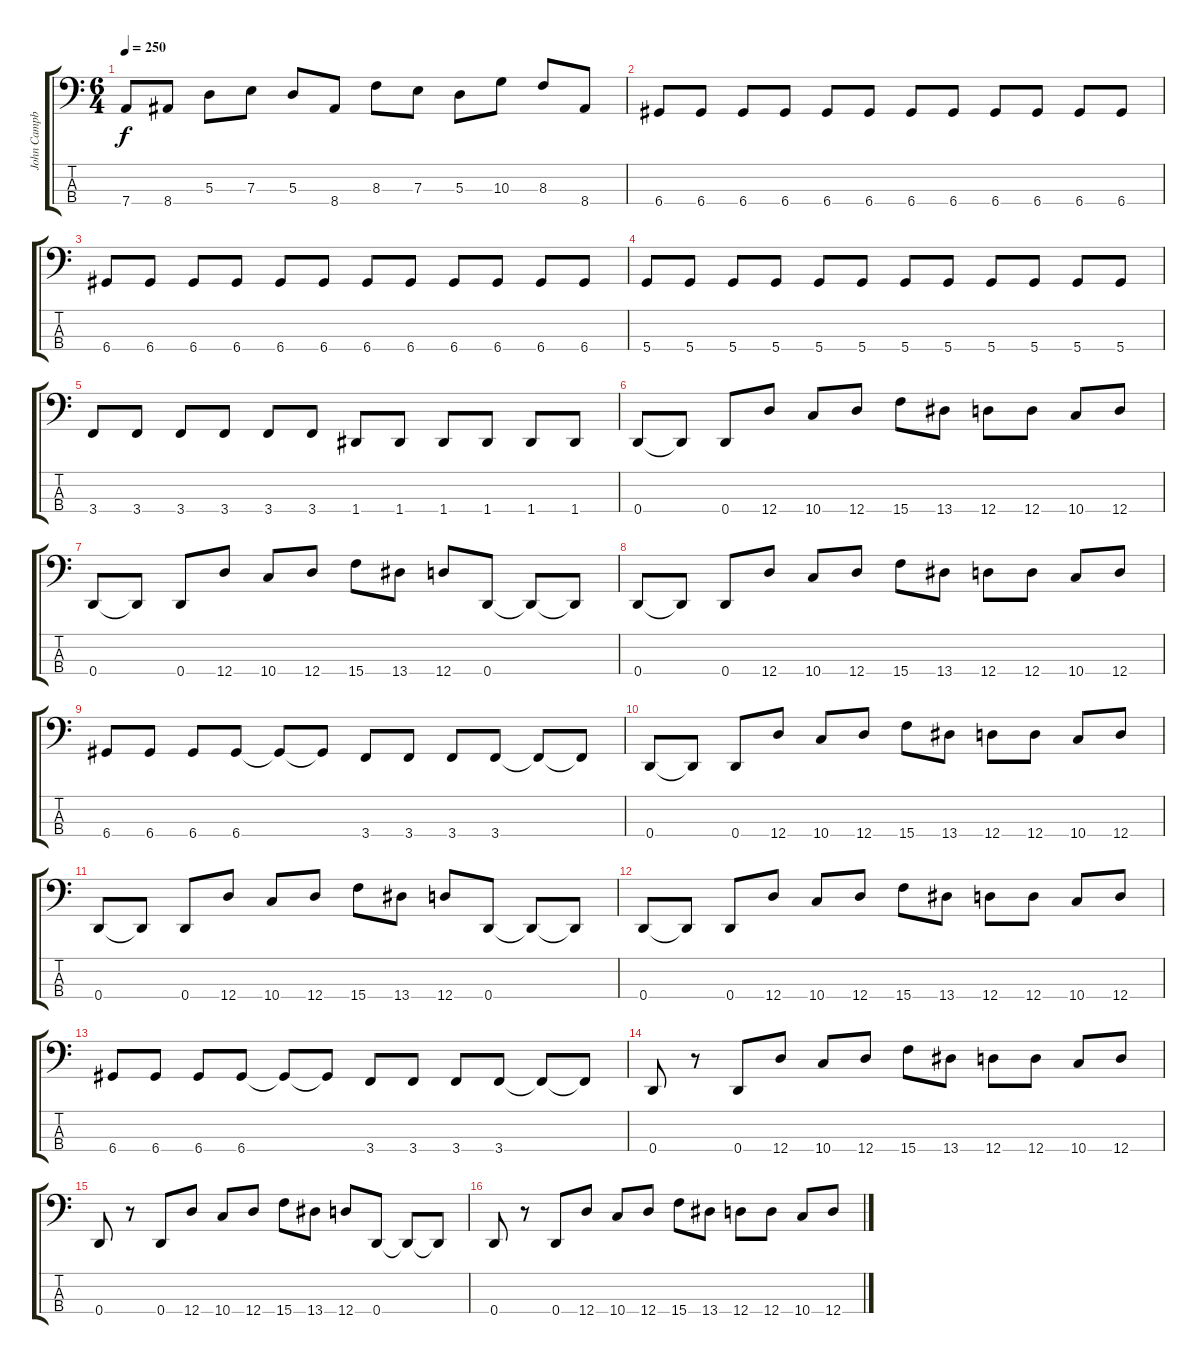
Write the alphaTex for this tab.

\track ("John Campbell" "John Campb") {instrument electricbassfinger}
\staff {score tabs}
\tuning (G2 D2 A1 D1) {hide}
\ts (6 4)
\tempo 250
\clef f4
\ks c
7.4.8{dy f} 8.4.8 5.3.8 7.3.8 5.3.8 8.4.8 8.3.8 7.3.8 5.3.8 10.3.8 8.3.8 8.4.8 |
6.4.8 6.4.8 6.4.8 6.4.8 6.4.8 6.4.8 6.4.8 6.4.8 6.4.8 6.4.8 6.4.8 6.4.8 |
6.4.8 6.4.8 6.4.8 6.4.8 6.4.8 6.4.8 6.4.8 6.4.8 6.4.8 6.4.8 6.4.8 6.4.8 |
5.4.8 5.4.8 5.4.8 5.4.8 5.4.8 5.4.8 5.4.8 5.4.8 5.4.8 5.4.8 5.4.8 5.4.8 |
3.4.8 3.4.8 3.4.8 3.4.8 3.4.8 3.4.8 1.4.8 1.4.8 1.4.8 1.4.8 1.4.8 1.4.8 |
0.4.8 0.4{t}.8 0.4.8 12.4.8 10.4.8 12.4.8 15.4.8 13.4.8 12.4.8 12.4.8 10.4.8 12.4.8 |
0.4.8 0.4{t}.8 0.4.8 12.4.8 10.4.8 12.4.8 15.4.8 13.4.8 12.4.8 0.4.8 0.4{t}.8 0.4{t}.8 |
0.4.8 0.4{t}.8 0.4.8 12.4.8 10.4.8 12.4.8 15.4.8 13.4.8 12.4.8 12.4.8 10.4.8 12.4.8 |
6.4.8 6.4.8 6.4.8 6.4.8 6.4{t}.8 6.4{t}.8 3.4.8 3.4.8 3.4.8 3.4.8 3.4{t}.8 3.4{t}.8 |
0.4.8 0.4{t}.8 0.4.8 12.4.8 10.4.8 12.4.8 15.4.8 13.4.8 12.4.8 12.4.8 10.4.8 12.4.8 |
0.4.8 0.4{t}.8 0.4.8 12.4.8 10.4.8 12.4.8 15.4.8 13.4.8 12.4.8 0.4.8 0.4{t}.8 0.4{t}.8 |
0.4.8 0.4{t}.8 0.4.8 12.4.8 10.4.8 12.4.8 15.4.8 13.4.8 12.4.8 12.4.8 10.4.8 12.4.8 |
6.4.8 6.4.8 6.4.8 6.4.8 6.4{t}.8 6.4{t}.8 3.4.8 3.4.8 3.4.8 3.4.8 3.4{t}.8 3.4{t}.8 |
0.4.8 r.8 0.4.8 12.4.8 10.4.8 12.4.8 15.4.8 13.4.8 12.4.8 12.4.8 10.4.8 12.4.8 |
0.4.8 r.8 0.4.8 12.4.8 10.4.8 12.4.8 15.4.8 13.4.8 12.4.8 0.4.8 0.4{t}.8 0.4{t}.8 |
0.4.8 r.8 0.4.8 12.4.8 10.4.8 12.4.8 15.4.8 13.4.8 12.4.8 12.4.8 10.4.8 12.4.8
